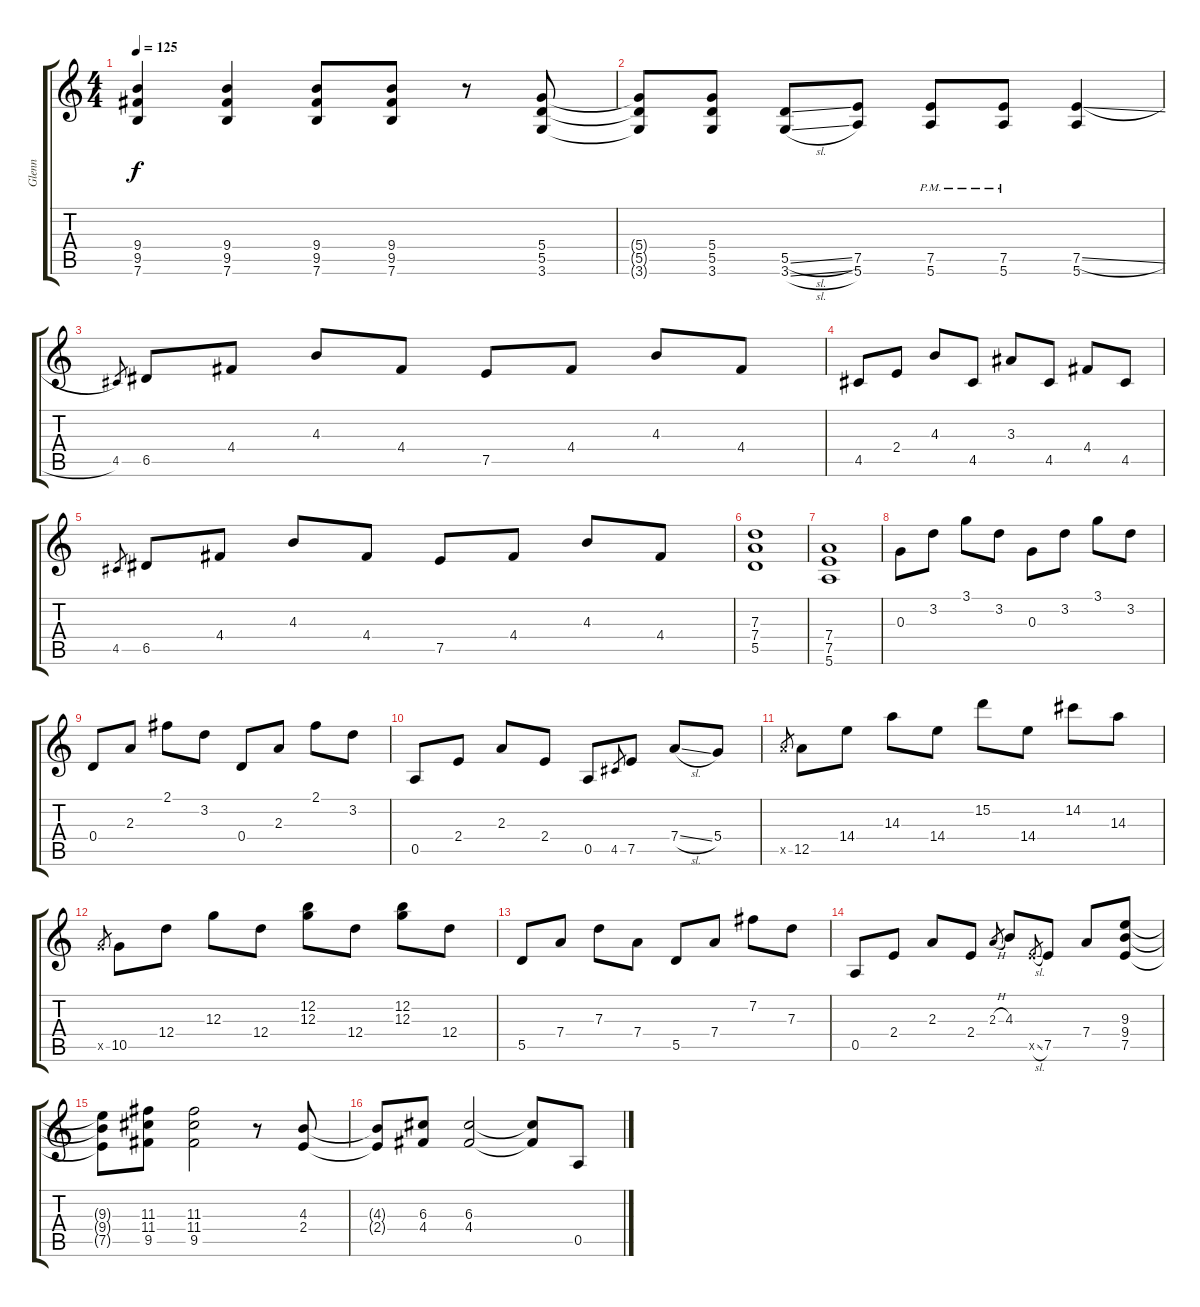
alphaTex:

\track ("Glenn " "Glenn ") {instrument distortionguitar}
\staff {score tabs}
\tuning (E4 B3 G3 D3 A2 E2) {hide}
\ts (4 4)
\tempo 125
\clef g2
\ks c
(9.4 9.5 7.6).4{dy f} (9.4 9.5 7.6).4 (9.4 9.5 7.6).8 (9.4 9.5 7.6).8 r.8 (5.4 5.5 3.6).8 |
(5.4{t} 5.5{t} 3.6{t}).8 (5.4 5.5 3.6).8 (5.5{sl} 3.6{sl}).8 (7.5 5.6).8 (7.5{pm} 5.6{pm}).8 (7.5{pm} 5.6).8 (7.5{sl} 5.6).4 |
4.5.8{gr} 6.5.8 4.4.8 4.3.8 4.4.8 7.5.8 4.4.8 4.3.8 4.4.8 |
4.5.8 2.4.8 4.3.8 4.5.8 3.3.8 4.5.8 4.4.8 4.5.8 |
4.5.8{gr} 6.5.8 4.4.8 4.3.8 4.4.8 7.5.8 4.4.8 4.3.8 4.4.8 |
(7.3 7.4 5.5).1 |
(7.4 7.5 5.6).1 |
0.3.8 3.2.8 3.1.8 3.2.8 0.3.8 3.2.8 3.1.8 3.2.8 |
0.4.8 2.3.8 2.1.8 3.2.8 0.4.8 2.3.8 2.1.8 3.2.8 |
0.5.8 2.4.8 2.3.8 2.4.8 0.5.8 4.5.8{gr} 7.5.8 7.4{sl}.8 5.4.8 |
12.5{x}.8{gr} 12.5.8 14.4.8 14.3.8 14.4.8 15.2.8 14.4.8 14.2.8 14.3.8 |
10.5{x}.8{gr} 10.5.8 12.4.8 12.3.8 12.4.8 (12.2 12.3).8 12.4.8 (12.2 12.3).8 12.4.8 |
5.5.8 7.4.8 7.3.8 7.4.8 5.5.8 7.4.8 7.2.8 7.3.8 |
0.5.8 2.4.8 2.3.8 2.4.8 2.3{h}.8{gr} 4.3.8 7.5{sl x}.8{gr} 7.5.8 7.4.8 (9.3 9.4 7.5).8 |
(9.3{t} 9.4{t} 7.5{t}).8 (11.3 11.4 9.5).8 (11.3 11.4 9.5).2 r.8 (4.3 2.4).8 |
(4.3{t} 2.4{t}).8 (6.3 4.4).8 (6.3 4.4).2 (6.3{t} 4.4{t}).8 0.5.8
